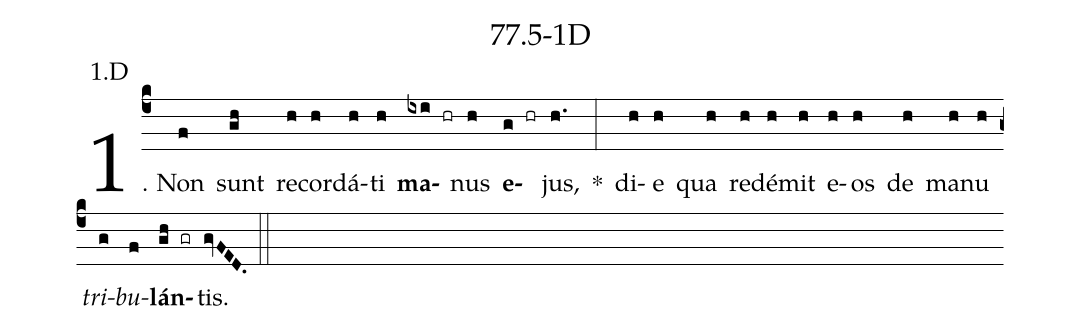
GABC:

name: 77.5-1D;
annotation: 1.D;
%%
(c4)1. Non(f) sunt(gh) re(h)cor(h)dá(h)ti(h) <b>ma</b>(ixi hr)nus(h) <b>e</b>(g hr)jus,(h.) *(:) di(h)e(h) qua(h) red(h)é(h)mit(h) e(h)os(h) de(h) ma(h)nu(h) <i>tri</i>(g)<i>bu</i>(f)<b>lán</b>(gh gr)tis.(gvFED.) (::)


%E(h) u(h) o(g) u(f) a(gh) e.(gvFED.) (::)
